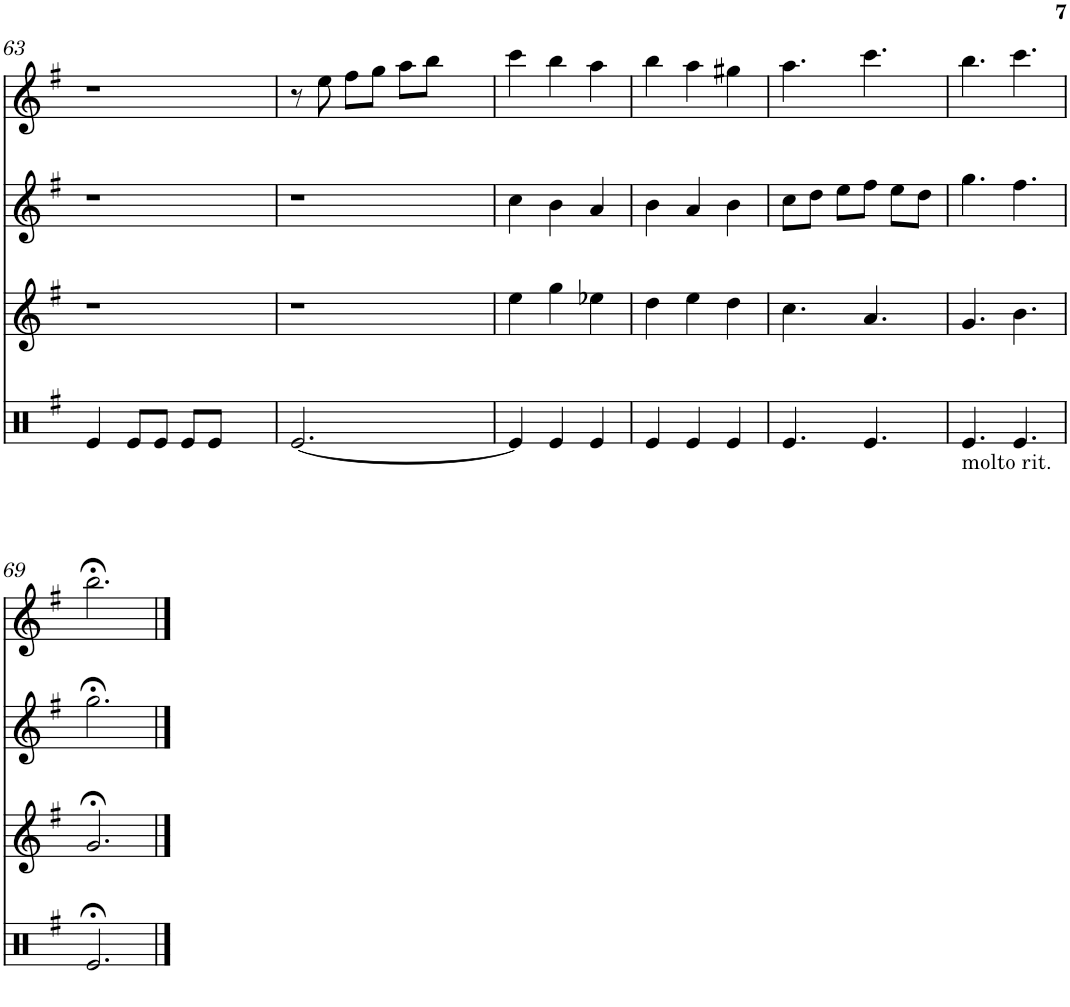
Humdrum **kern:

**kern	**kern	**kern	**kern
*part4	*part3	*part2	*part1
*staff4	*staff3	*staff2	*staff1
*I"Timbal	*I"Gralla 3	*I"Gralla 2	*I"Gralla 1
!!LO:PB:g=z
*clefX	*clefG2	*clefG2	*clefG2
*k[f#]	*k[f#]	*k[f#]	*k[f#]
*M3/4	*M3/4	*M3/4	*M3/4
=63	=63	=63	=63
4e/	2.r	2.r	2.r
8e/L	.	.	.
8e/J	.	.	.
8e/L	.	.	.
8e/J	.	.	.
4ryy	4ryy	4ryy	4ryy
=64	=64	=64	=64
[2.e/	2.r	2.r	8r
.	.	.	8ee\
.	.	.	8ff#\L
.	.	.	8gg\J
.	.	.	8aa\L
.	.	.	8bb\J
4ryy	4ryy	4ryy	4ryy
=65	=65	=65	=65
4e/]	4ee\	4cc\	4ccc\
4e/	4gg\	4b\	4bb\
4e/	4ee-X\	4a/	4aa\
=66	=66	=66	=66
4e/	4dd\	4b\	4bb\
4e/	4ee\	4a/	4aa\
4e/	4dd\	4b\	4gg#X\
=67	=67	=67	=67
4.e/	4.cc\	8cc\L	4.aa\
.	.	8dd\J	.
.	.	8ee\L	.
4.e/	4.a/	8ff#\J	4.ccc\
.	.	8ee\L	.
.	.	8dd\J	.
=68	=68	=68	=68
!LO:TX:b:t=molto rit.	!	!	!
4.e/	4.g/	4.gg\	4.bb\
4.e/	4.b\	4.ff#\	4.ccc\
!!LO:LB:g=z
=69	=69	=69	=69
2.e;</	2.g;</	2.gg;<\	2.bb;<\
==	==	==	==
*-	*-	*-	*-
